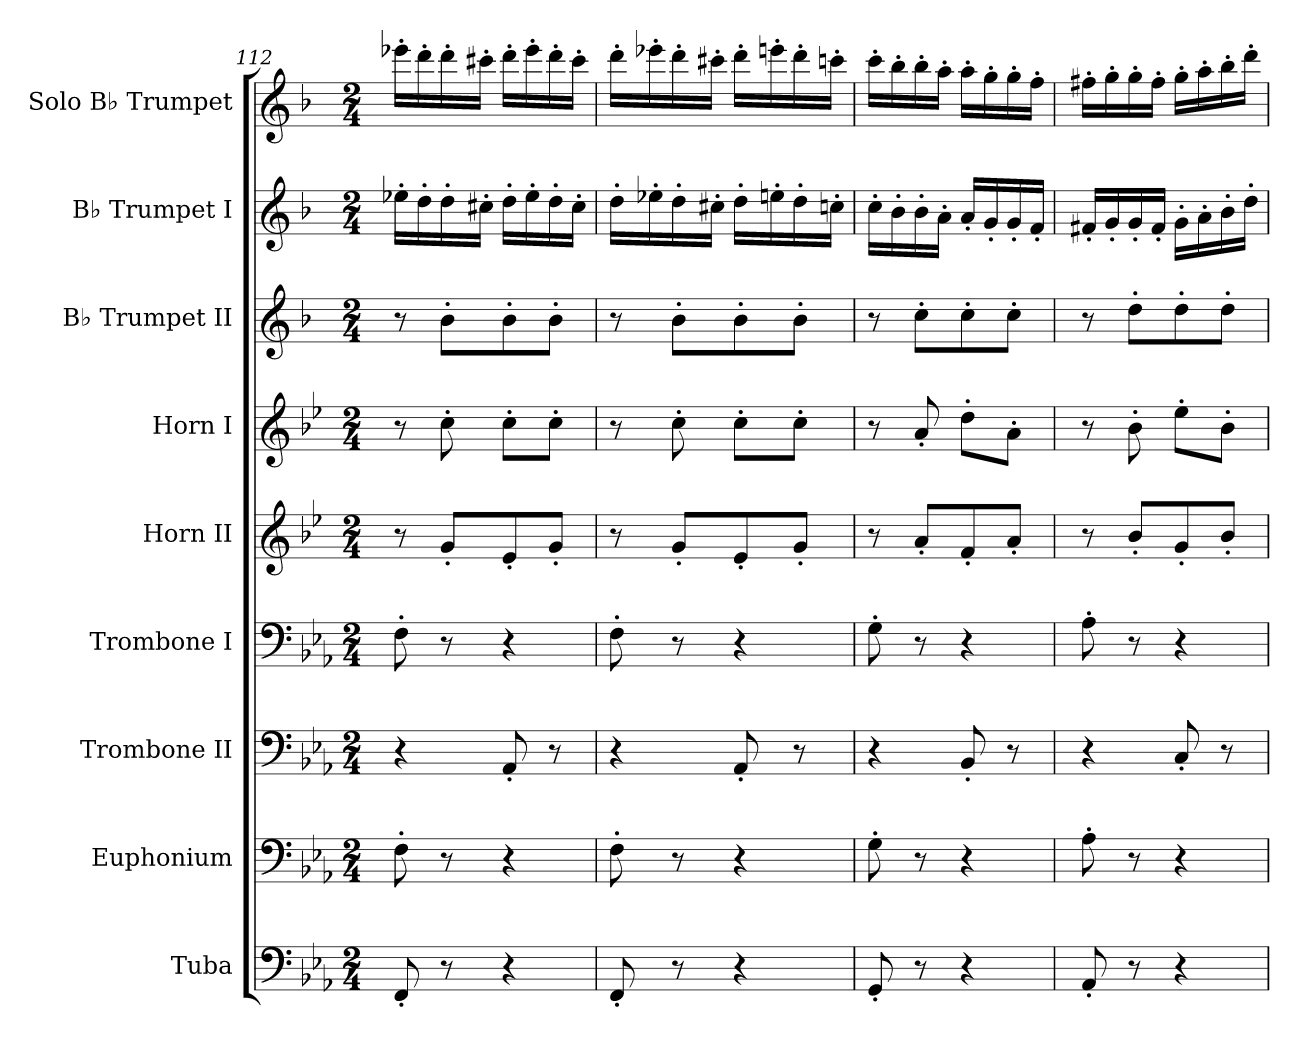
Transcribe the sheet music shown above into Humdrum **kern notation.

**kern	**kern	**kern	**kern	**kern	**kern	**kern	**kern	**kern
*part9	*part8	*part7	*part6	*part5	*part4	*part3	*part2	*part1
*staff9	*staff8	*staff7	*staff6	*staff5	*staff4	*staff3	*staff2	*staff1
*I"Tuba	*I"Euphonium	*I"Trombone II	*I"Trombone I	*I"Horn II	*I"Horn I	*I"B♭ Trumpet II	*I"B♭ Trumpet I	*I"Solo B♭ Trumpet
*I'Tba.	*I'Euph.	*I'Tbn. II	*I'Tbn. I	*I'Hn. II	*I'Hn. I	*I'Tpt. II	*I'Tpt. I	*I'Solo
*clefF4	*clefF4	*clefF4	*clefF4	*clefG2	*clefG2	*clefG2	*clefG2	*clefG2
*	*	*	*	*ITrd4c7	*ITrd4c7	*ITrd1c2	*ITrd1c2	*ITrd1c2
*k[b-e-a-]	*k[b-e-a-]	*k[b-e-a-]	*k[b-e-a-]	*k[b-e-a-]	*k[b-e-a-]	*k[b-e-a-]	*k[b-e-a-]	*k[b-e-a-]
*M2/4	*M2/4	*M2/4	*M2/4	*M2/4	*M2/4	*M2/4	*M2/4	*M2/4
=112	=112	=112	=112	=112	=112	=112	=112	=112
8FF'/	8F'\	4r	8F'\	8r	8r	8r	16dd-X'\LL	16ddd-X'\LL
.	.	.	.	.	.	.	16cc'\	16ccc'\
8r	8r	.	8r	8c'/L	8f'\	8a-'\L	16cc'\	16ccc'\
.	.	.	.	.	.	.	16bn'\JJ	16bbn'\JJ
4r	4r	8AA-'/	4r	8A-'/	8f'\L	8a-'\	16cc'\LL	16ccc'\LL
.	.	.	.	.	.	.	16dd-'\	16ddd-'\
.	.	8r	.	8c'/J	8f'\J	8a-'\J	16cc'\	16ccc'\
.	.	.	.	.	.	.	16b'\JJ	16bb'\JJ
!!LO:PB:g=z
=113	=113	=113	=113	=113	=113	=113	=113	=113
8FF'/	8F'\	4r	8F'\	8r	8r	8r	16cc'\LL	16ccc'\LL
.	.	.	.	.	.	.	16dd-X'\	16ddd-X'\
8r	8r	.	8r	8c'/L	8f'\	8a-'\L	16cc'\	16ccc'\
.	.	.	.	.	.	.	16bn'\JJ	16bbn'\JJ
4r	4r	8AA-'/	4r	8A-'/	8f'\L	8a-'\	16cc'\LL	16ccc'\LL
.	.	.	.	.	.	.	16ddn'\	16dddn'\
.	.	8r	.	8c'/J	8f'\J	8a-'\J	16cc'\	16ccc'\
.	.	.	.	.	.	.	16b-X'\JJ	16bb-X'\JJ
=114	=114	=114	=114	=114	=114	=114	=114	=114
8GG'/	8G'\	4r	8G'\	8r	8r	8r	16b-'\LL	16bb-'\LL
.	.	.	.	.	.	.	16a-'\	16aa-'\
8r	8r	.	8r	8d'/L	8d'/	8b-'\L	16a-'\	16aa-'\
.	.	.	.	.	.	.	16g'\JJ	16gg'\JJ
4r	4r	8BB-'/	4r	8B-'/	8g'\L	8b-'\	16g'/LL	16gg'\LL
.	.	.	.	.	.	.	16f'/	16ff'\
.	.	8r	.	8d'/J	8d'\J	8b-'\J	16f'/	16ff'\
.	.	.	.	.	.	.	16e-'/JJ	16ee-'\JJ
=115	=115	=115	=115	=115	=115	=115	=115	=115
8AA-'/	8A-'\	4r	8A-'\	8r	8r	8r	16en'/LL	16een'\LL
.	.	.	.	.	.	.	16f'/	16ff'\
8r	8r	.	8r	8e-'/L	8e-'\	8cc'\L	16f'/	16ff'\
.	.	.	.	.	.	.	16e'/JJ	16ee'\JJ
4r	4r	8C'/	4r	8c'/	8a-'\L	8cc'\	16f'\LL	16ff'\LL
.	.	.	.	.	.	.	16g'\	16gg'\
.	.	8r	.	8e-'/J	8e-'\J	8cc'\J	16a-'\	16aa-'\
.	.	.	.	.	.	.	16cc'\JJ	16ccc'\JJ
=	=	=	=	=	=	=	=	=
*-	*-	*-	*-	*-	*-	*-	*-	*-
